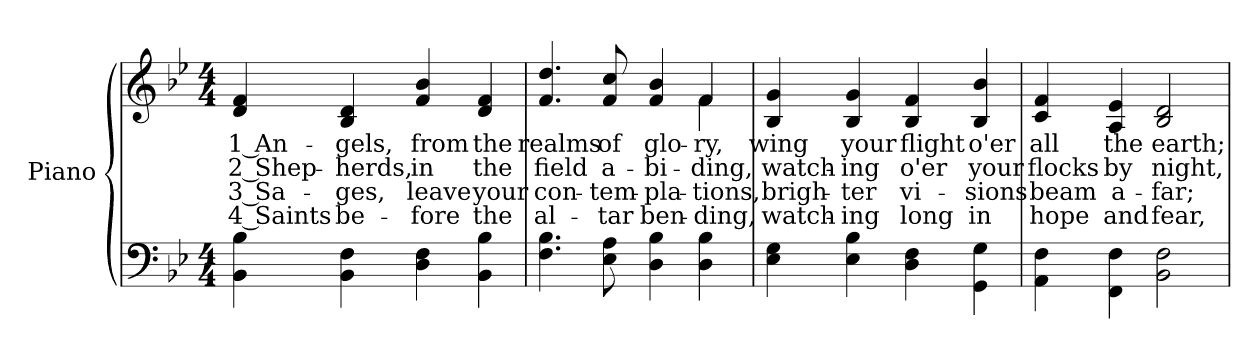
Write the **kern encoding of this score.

**kern	**kern	**text	**text	**text	**text
*part2	*part1	*part1	*part1	*part1	*part1
*staff2	*staff1	*staff1	*staff1	*staff1	*staff1
*I"Piano	*I"Piano	*	*	*	*
*I'Pno.	*I'Pno.	*	*	*	*
!!LO:PB:g=z
*clefF4	*clefG2	*	*	*	*
*k[b-e-]	*k[b-e-]	*	*	*	*
*B-:	*B-:	*	*	*	*
*M4/4	*M4/4	*	*	*	*
=1	=1	=1	=1	=1	=1
!	!	!LO:LY:b:color=#000000	!LO:LY:b:color=#000000	!LO:LY:b:color=#000000	!LO:LY:b:color=#000000
4BB-i\ 4B-i	4di/ 4fi	1 An-	2 Shep-	3 Sa-	-4 Saints
!	!	!LO:LY:b:color=#000000	!LO:LY:b:color=#000000	!LO:LY:b:color=#000000	!LO:LY:b:color=#000000
4BB-i\ 4Fi	4B-i/ 4di	-gels,	-herds,	ges,	be-
!	!	!LO:LY:b:color=#000000	!LO:LY:b:color=#000000	!LO:LY:b:color=#000000	!LO:LY:b:color=#000000
4Di\ 4Fi	4fi/ 4b-i	from	in	-leave	fore
!	!	!LO:LY:b:color=#000000	!LO:LY:b:color=#000000	!LO:LY:b:color=#000000	!LO:LY:b:color=#000000
4BB-i\ 4B-i	4di/ 4fi	the	the	your	the
=2	=2	=2	=2	=2	=2
!	!	!LO:LY:b:color=#000000	!LO:LY:b:color=#000000	!LO:LY:b:color=#000000	!LO:LY:b:color=#000000
*	*^	*	*	*	*
4.Fi\ 4.B-i	4.fi/ 4.ddi	2.ryy	realms	field	con-	-al-
!	!	!	!LO:LY:b:color=#000000	!LO:LY:b:color=#000000	!LO:LY:b:color=#000000	!LO:LY:b:color=#000000
8E-i\ 8Ai	8fi/ 8cci	.	of	a-	-tem-	-tar
!	!	!	!LO:LY:b:color=#000000	!LO:LY:b:color=#000000	!LO:LY:b:color=#000000	!LO:LY:b:color=#000000
4Di\ 4B-i	4fi/ 4b-i	.	glo-	-bi-	pla-	-ben-
!	!	!	!LO:LY:b:color=#000000	!LO:LY:b:color=#000000	!LO:LY:b:color=#000000	!LO:LY:b:color=#000000
4Di\ 4B-i	4fi/	4fi\	-ry,	-ding,	-tions,	ding,
*	*v	*v	*	*	*	*
=3	=3	=3	=3	=3	=3
*	*^	*	*	*	*
!	!	!	!LO:LY:b:color=#000000	!LO:LY:b:color=#000000	!LO:LY:b:color=#000000	!LO:LY:b:color=#000000
*	*v	*v	*	*	*	*
4E-i\ 4Gi	4B-i/ 4gi	wing	watch-	brigh-	-watch-
!	!	!LO:LY:b:color=#000000	!LO:LY:b:color=#000000	!LO:LY:b:color=#000000	!LO:LY:b:color=#000000
4E-i\ 4B-i	4B-i/ 4gi	your	-ing	-ter	ing
!	!	!LO:LY:b:color=#000000	!LO:LY:b:color=#000000	!LO:LY:b:color=#000000	!LO:LY:b:color=#000000
4Di\ 4Fi	4B-i/ 4fi	flight	o'er	vi-	-long
!	!	!LO:LY:b:color=#000000	!LO:LY:b:color=#000000	!LO:LY:b:color=#000000	!LO:LY:b:color=#000000
4GGi\ 4Gi	4B-i/ 4b-i	o'er	your	sions	in
!!LO:LB:g=z
=4	=4	=4	=4	=4	=4
!	!	!LO:LY:b:color=#000000	!LO:LY:b:color=#000000	!LO:LY:b:color=#000000	!LO:LY:b:color=#000000
4AAi\ 4Fi	4ci/ 4fi	all	flocks	beam	hope
!	!	!LO:LY:b:color=#000000	!LO:LY:b:color=#000000	!LO:LY:b:color=#000000	!LO:LY:b:color=#000000
4FFi\ 4Fi	4Ai/ 4e-i	the	by	a-	-and
!	!	!LO:LY:b:color=#000000	!LO:LY:b:color=#000000	!LO:LY:b:color=#000000	!LO:LY:b:color=#000000
2BB-i\ 2Fi	2B-i/ 2di	earth;	night,	far;	fear,
=	=	=	=	=	=
*-	*-	*-	*-	*-	*-
